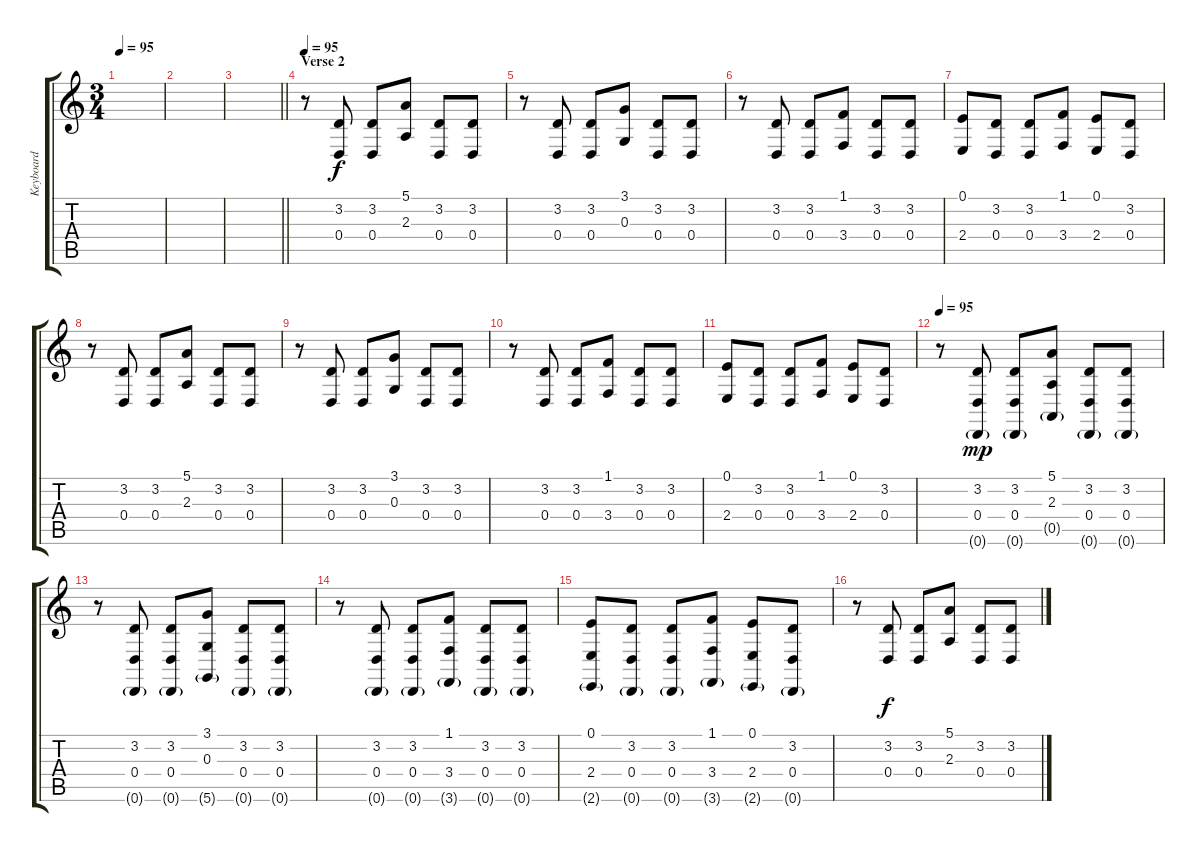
\track ("Keyboard" "Keyboard") {instrument stringensemble1}
\staff {score tabs}
\tuning (E4 B3 G3 D3 A2 D2) {hide}
\ts (3 4)
\tempo 95
\clef g2
\ks c
|
|
\barLineRight lightlight
|
\section ("" "Verse 2")
\tempo 95
r.8{volume 13 instrument stringensemble1} (3.2 0.4).8 (3.2 0.4).8 (5.1 2.3).8 (3.2 0.4).8 (3.2 0.4).8 |
r.8 (3.2 0.4).8 (3.2 0.4).8 (3.1 0.3).8 (3.2 0.4).8 (3.2 0.4).8 |
r.8 (3.2 0.4).8 (3.2 0.4).8 (1.1 3.4).8 (3.2 0.4).8 (3.2 0.4).8 |
(0.1 2.4).8 (3.2 0.4).8 (3.2 0.4).8 (1.1 3.4).8 (0.1 2.4).8 (3.2 0.4).8 |
r.8 (3.2 0.4).8 (3.2 0.4).8 (5.1 2.3).8 (3.2 0.4).8 (3.2 0.4).8 |
r.8 (3.2 0.4).8 (3.2 0.4).8 (3.1 0.3).8 (3.2 0.4).8 (3.2 0.4).8 |
r.8 (3.2 0.4).8 (3.2 0.4).8 (1.1 3.4).8 (3.2 0.4).8 (3.2 0.4).8 |
(0.1 2.4).8 (3.2 0.4).8 (3.2 0.4).8 (1.1 3.4).8 (0.1 2.4).8 (3.2 0.4).8 |
\tempo 95
r.8{volume 13} (3.2 0.4 0.6{g}).8{dy mp} (3.2 0.4 0.6{g}).8 (5.1 2.3 0.5{g}).8 (3.2 0.4 0.6{g}).8 (3.2 0.4 0.6{g}).8 |
r.8 (3.2 0.4 0.6{g}).8 (3.2 0.4 0.6{g}).8 (3.1 0.3 5.6{g}).8 (3.2 0.4 0.6{g}).8 (3.2 0.4 0.6{g}).8 |
r.8 (3.2 0.4 0.6{g}).8 (3.2 0.4 0.6{g}).8 (1.1 3.4 3.6{g}).8 (3.2 0.4 0.6{g}).8 (3.2 0.4 0.6{g}).8 |
(0.1 2.4 2.6{g}).8 (3.2 0.4 0.6{g}).8 (3.2 0.4 0.6{g}).8 (1.1 3.4 3.6{g}).8 (0.1 2.4 2.6{g}).8 (3.2 0.4 0.6{g}).8 |
r.8 (3.2 0.4).8{dy f} (3.2 0.4).8 (5.1 2.3).8 (3.2 0.4).8 (3.2 0.4).8
